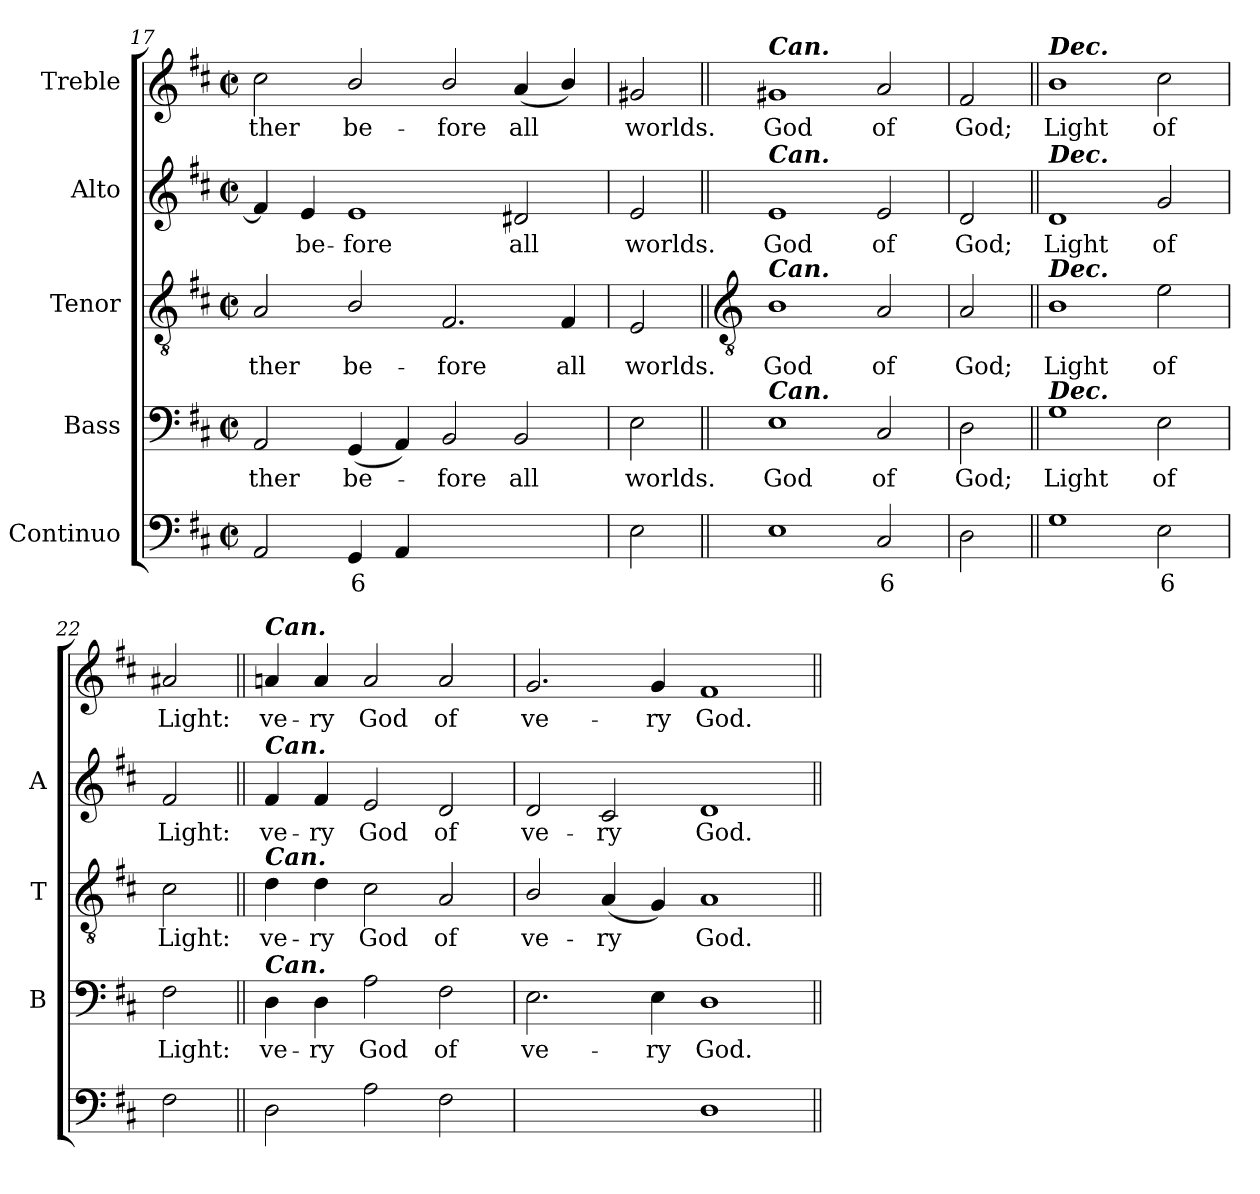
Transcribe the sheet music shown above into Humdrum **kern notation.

**kern	**text	**kern	**text	**kern	**text	**kern	**text	**kern	**text
*part5	*part5	*part4	*part4	*part3	*part3	*part2	*part2	*part1	*part1
*staff5	*staff5	*staff4	*staff4	*staff3	*staff3	*staff2	*staff2	*staff1	*staff1
*I"Continuo	*	*I"Bass	*	*I"Tenor	*	*I"Alto	*	*I"Treble	*
*	*	*I'B	*	*I'T	*	*I'A	*	*	*
*clefF4	*	*clefF4	*	*clefGv2	*	*clefG2	*	*clefG2	*
*k[f#c#]	*	*k[f#c#]	*	*k[f#c#]	*	*k[f#c#]	*	*k[f#c#]	*
*D:	*	*D:	*	*D:	*	*D:	*	*D:	*
*M4/2	*	*M4/2	*	*M4/2	*	*M4/2	*	*M4/2	*
*met(c|)	*	*met(c|)	*	*met(c|)	*	*met(c|)	*	*met(c|)	*
=17	=17	=17	=17	=17	=17	=17	=17	=17	=17
!	!	!	!LO:LY:b	!	!LO:LY:b	!	!	!	!LO:LY:b
2AA	.	2AA	-ther	2A	ther	4f#]	.	2cc#	-ther
!	!	!	!	!	!	!	!LO:LY:b	!	!
.	.	.	.	.	.	4e	be-	.	.
!	!LO:LY:b	!	!LO:LY:b	!	!LO:LY:b	!	!LO:LY:b	!	!LO:LY:b
4GG	6	(<4GG	be-	2B/	be-	1e	-fore	2b/	be-
4AA	.	4AA)	.	.	.	.	.	.	.
!	!LO:LY:b	!	!LO:LY:b	!	!LO:LY:b	!	!	!	!LO:LY:b
[2BByy	4	2BB	fore	2.F#	-fore	.	.	2b/	-fore
!	!LO:LY:b	!	!LO:LY:b	!	!	!	!LO:LY:b	!	!LO:LY:b
2BByy]	3	2BB	all	.	.	2d#X	all	(<4a	all
!	!	!	!	!	!LO:LY:b	!	!	!	!
.	.	.	.	4F#	all	.	.	4b/)	.
=18	=18	=18	=18	=18	=18	=18	=18	=18	=18
!	!	!	!LO:LY:b	!	!LO:LY:b	!	!LO:LY:b	!	!LO:LY:b
2E	.	2E	worlds.	2E	worlds.	2e	worlds.	2g#X	worlds.
!!LO:LB:g=z
=19||	=19||	=19||	=19||	=19||	=19||	=19||	=19||	=19||	=19||
*	*	*	*	*clefGv2	*	*	*	*	*
!	!	!	!	!	!	!	!	!LO:TX:a:Bi:t=Can.	!
!	!	!	!	!	!	!LO:TX:a:Bi:t=Can.	!	!	!
!	!	!	!	!LO:TX:a:Bi:t=Can.	!	!	!	!	!
!	!	!LO:TX:a:Bi:t=Can.	!	!	!	!	!	!	!
!	!	!	!LO:LY:b	!	!LO:LY:b	!	!LO:LY:b	!	!LO:LY:b
1E	.	1E	God	1B	God	1e	God	1g#X	God
!	!LO:LY:b	!	!LO:LY:b	!	!LO:LY:b	!	!LO:LY:b	!	!LO:LY:b
2C#	6	2C#	of	2A	of	2e	of	2a	of
=20	=20	=20	=20	=20	=20	=20	=20	=20	=20
!	!	!	!LO:LY:b	!	!LO:LY:b	!	!LO:LY:b	!	!LO:LY:b
2D	.	2D	God;	2A	God;	2d	God;	2f#	God;
=21||	=21||	=21||	=21||	=21||	=21||	=21||	=21||	=21||	=21||
!	!	!	!	!	!	!	!	!LO:TX:a:Bi:t=Dec.	!
!	!	!	!	!	!	!LO:TX:a:Bi:t=Dec.	!	!	!
!	!	!	!	!LO:TX:a:Bi:t=Dec.	!	!	!	!	!
!	!	!LO:TX:a:Bi:t=Dec.	!	!	!	!	!	!	!
!	!	!	!LO:LY:b	!	!LO:LY:b	!	!LO:LY:b	!	!LO:LY:b
1G	.	1G	Light	1B	Light	1d	Light	1b	Light
!	!LO:LY:b	!	!LO:LY:b	!	!LO:LY:b	!	!LO:LY:b	!	!LO:LY:b
2E	6	2E	of	2e	of	2g	of	2cc#	of
=22	=22	=22	=22	=22	=22	=22	=22	=22	=22
!	!	!	!LO:LY:b	!	!LO:LY:b	!	!LO:LY:b	!	!LO:LY:b
2F#	.	2F#	Light:	2c#	Light:	2f#	Light:	2a#X	Light:
=23||	=23||	=23||	=23||	=23||	=23||	=23||	=23||	=23||	=23||
!	!	!	!	!	!	!	!	!LO:TX:a:Bi:t=Can.	!
!	!	!	!	!	!	!LO:TX:a:Bi:t=Can.	!	!	!
!	!	!	!	!LO:TX:a:Bi:t=Can.	!	!	!	!	!
!	!	!LO:TX:a:Bi:t=Can.	!	!	!	!	!	!	!
!	!	!	!LO:LY:b	!	!LO:LY:b	!	!LO:LY:b	!	!LO:LY:b
2D	.	4D	ve-	4d	ve-	4f#	ve-	4an	ve-
!	!	!	!LO:LY:b	!	!LO:LY:b	!	!LO:LY:b	!	!LO:LY:b
.	.	4D	-ry	4d	-ry	4f#	-ry	4a	-ry
!	!	!	!LO:LY:b	!	!LO:LY:b	!	!LO:LY:b	!	!LO:LY:b
2A	.	2A	God	2c#	God	2e	God	2a	God
!	!	!	!LO:LY:b	!	!LO:LY:b	!	!LO:LY:b	!	!LO:LY:b
2F#	.	2F#	of	2A	of	2d	of	2a	of
=24	=24	=24	=24	=24	=24	=24	=24	=24	=24
!	!LO:LY:b	!	!LO:LY:b	!	!LO:LY:b	!	!LO:LY:b	!	!LO:LY:b
[2Eyy	7	2.E	ve-	2B/	ve-	2d	ve-	2.g	ve-
!	!LO:LY:b	!	!	!	!LO:LY:b	!	!LO:LY:b	!	!
2Eyy]	6	.	.	(<4A	-ry	2c#	-ry	.	.
!	!	!	!LO:LY:b	!	!	!	!	!	!LO:LY:b
.	.	4E	-ry	4G)	.	.	.	4g	-ry
!	!	!	!LO:LY:b	!	!LO:LY:b	!	!LO:LY:b	!	!LO:LY:b
1D	.	1D	God.	1A	God.	1d	God.	1f#	God.
=||	=||	=||	=||	=||	=||	=||	=||	=||	=||
*-	*-	*-	*-	*-	*-	*-	*-	*-	*-
